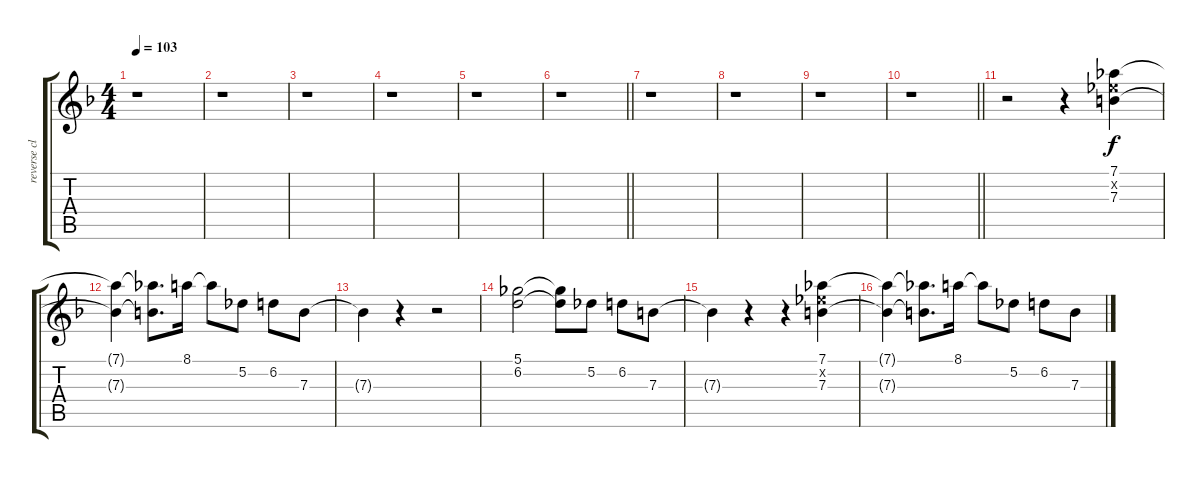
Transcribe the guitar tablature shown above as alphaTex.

\track ("reverse clean guitar" "reverse cl") {instrument overdrivenguitar}
\staff {score tabs}
\tuning (Db4 Ab3 E3 B2 Gb2 B1) {hide}
\ts (4 4)
\tempo 103
\clef g2
\ks f
r.1{dy mf} |
r.1 |
r.1 |
r.1 |
r.1 |
\barLineRight lightlight
r.1 |
r.1 |
r.1 |
r.1 |
\barLineRight lightlight
r.1 |
r.2 r.4 (7.1 7.2{x} 7.3).4{dy f} |
(7.1{t} 7.3{t}).4 (7.1{t} 7.3{t}).8{d} 8.1.16 8.1{t}.8 5.2.8 6.2.8 7.3.8 |
7.3{t}.4 r.4 r.2 |
(5.1 6.2).2 (5.1{t} 6.2{t}).8 5.2.8 6.2.8 7.3.8 |
7.3{t}.4 r.4 r.4 (7.1 7.2{x} 7.3).4 |
(7.1{t} 7.3{t}).4 (7.1{t} 7.3{t}).8{d} 8.1.16 8.1{t}.8 5.2.8 6.2.8 7.3.8
